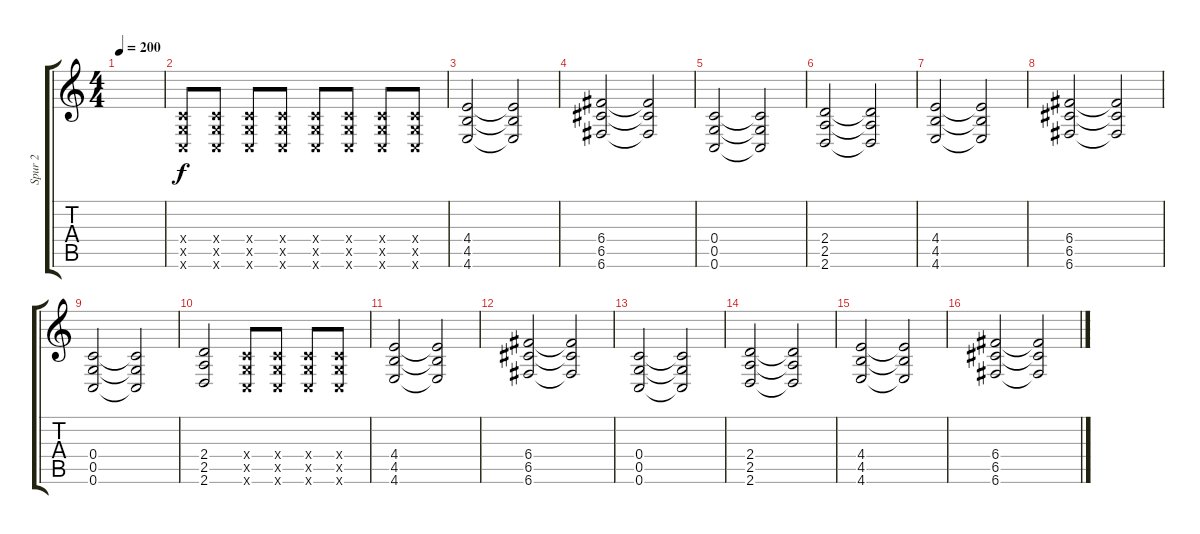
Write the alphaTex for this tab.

\track ("Spur 2" "Spur 2") {instrument distortionguitar}
\staff {score tabs}
\tuning (D4 A3 F3 C3 G2 C2) {hide}
\ts (4 4)
\tempo 200
\clef g2
\ks c
|
(0.4{x} 0.5{x} 0.6{x}).8 (0.4{x} 0.5{x} 0.6{x}).8 (0.4{x} 0.5{x} 0.6{x}).8 (0.4{x} 0.5{x} 0.6{x}).8 (0.4{x} 0.5{x} 0.6{x}).8 (0.4{x} 0.5{x} 0.6{x}).8 (0.4{x} 0.5{x} 0.6{x}).8 (0.4{x} 0.5{x} 0.6{x}).8 |
(4.4 4.5 4.6).2 (4.4{t} 4.5{t} 4.6{t}).2 |
(6.4 6.5 6.6).2 (6.4{t} 6.5{t} 6.6{t}).2 |
(0.4 0.5 0.6).2 (0.4{t} 0.5{t} 0.6{t}).2 |
(2.4 2.5 2.6).2 (2.4{t} 2.5{t} 2.6{t}).2 |
(4.4 4.5 4.6).2 (4.4{t} 4.5{t} 4.6{t}).2 |
(6.4 6.5 6.6).2 (6.4{t} 6.5{t} 6.6{t}).2 |
(0.4 0.5 0.6).2 (0.4{t} 0.5{t} 0.6{t}).2 |
(2.4 2.5 2.6).2 (0.4{x} 0.5{x} 0.6{x}).8 (0.4{x} 0.5{x} 0.6{x}).8 (0.4{x} 0.5{x} 0.6{x}).8 (0.4{x} 0.5{x} 0.6{x}).8 |
(4.4 4.5 4.6).2 (4.4{t} 4.5{t} 4.6{t}).2 |
(6.4 6.5 6.6).2 (6.4{t} 6.5{t} 6.6{t}).2 |
(0.4 0.5 0.6).2 (0.4{t} 0.5{t} 0.6{t}).2 |
(2.4 2.5 2.6).2 (2.4{t} 2.5{t} 2.6{t}).2 |
(4.4 4.5 4.6).2 (4.4{t} 4.5{t} 4.6{t}).2 |
(6.4 6.5 6.6).2 (6.4{t} 6.5{t} 6.6{t}).2
